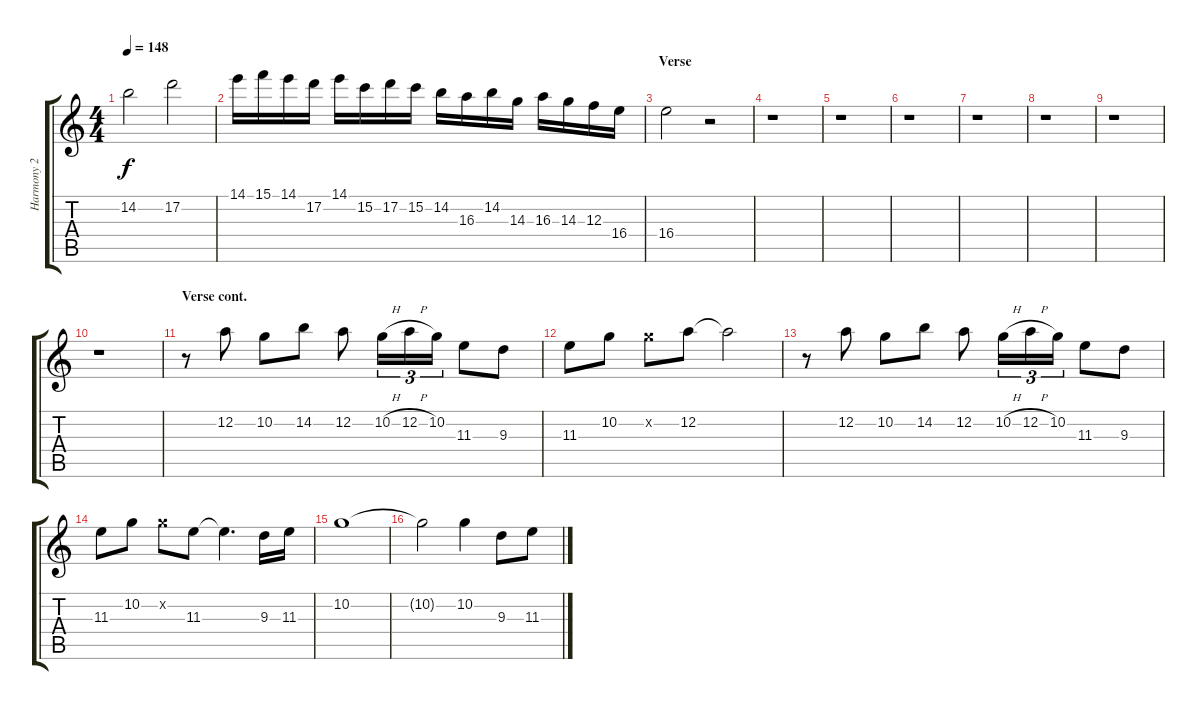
\track ("Harmony 2" "Harmony 2") {instrument overdrivenguitar}
\staff {score tabs}
\tuning (D4 A3 F3 C3 G2 C2) {hide}
\ts (4 4)
\tempo 148
\clef g2
\ks aminor
14.2.2{dy f} 17.2.2 |
14.1.16 15.1.16 14.1.16 17.2.16 14.1.16 15.2.16 17.2.16 15.2.16 14.2.16 16.3.16 14.2.16 14.3.16 16.3.16 14.3.16 12.3.16 16.4.16 |
\section ("" "Verse")
16.4.2 r.2 |
r.1 |
r.1 |
r.1 |
r.1 |
r.1 |
r.1 |
r.1 |
\section ("" "Verse cont.")
r.8 12.2.8 10.2.8 14.2.8 12.2.8 10.2{h}.16{tu (3 2)} 12.2{h}.16{tu (3 2)} 10.2.16{tu (3 2)} 11.3.8 9.3.8 |
11.3.8 10.2.8 10.2{x}.8 12.2.8 12.2{t}.2 |
r.8 12.2.8 10.2.8 14.2.8 12.2.8 10.2{h}.16{tu (3 2)} 12.2{h}.16{tu (3 2)} 10.2.16{tu (3 2)} 11.3.8 9.3.8 |
11.3.8 10.2.8 10.2{x}.8 11.3.8 11.3{t}.4{d} 9.3.16 11.3.16 |
10.2.1 |
10.2{t}.2 10.2.4 9.3.8 11.3.8
